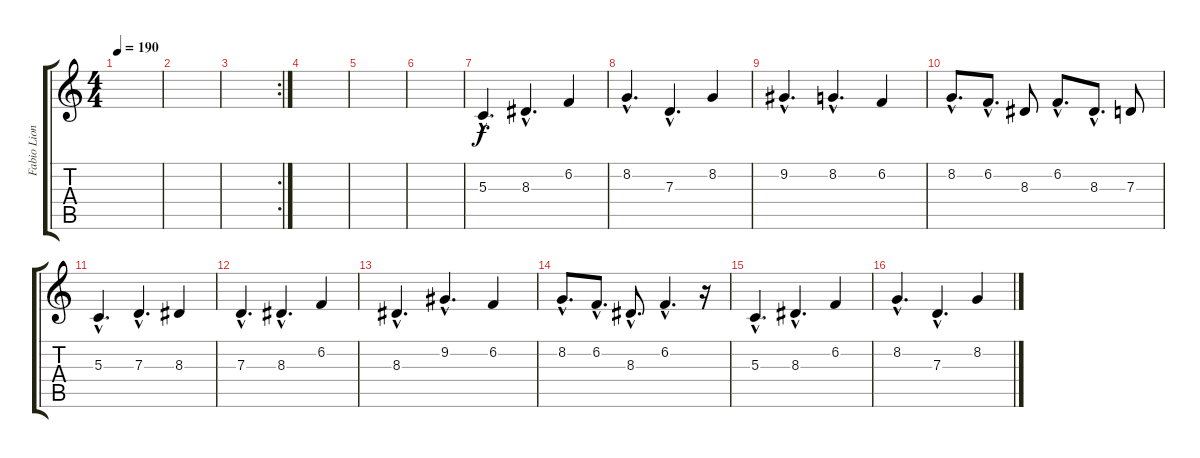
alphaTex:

\track ("Fabio Lione" "Fabio Lion") {instrument clarinet}
\staff {score tabs}
\tuning (E4 B3 G3 D3 A2 E2) {hide}
\ts (4 4)
\tempo 190
\clef g2
\ks c
|
|
\rc 2
|
|
|
|
5.3{hac}.4{d} 8.3{hac}.4{d} 6.2.4 |
8.2{hac}.4{d} 7.3{hac}.4{d} 8.2.4 |
9.2{hac}.4{d} 8.2{hac}.4{d} 6.2.4 |
8.2{hac}.8{d} 6.2{hac}.8{d} 8.3.8 6.2{hac}.8{d} 8.3{hac}.8{d} 7.3.8 |
5.3{hac}.4{d} 7.3{hac}.4{d} 8.3.4 |
7.3{hac}.4{d} 8.3{hac}.4{d} 6.2.4 |
8.3{hac}.4{d} 9.2{hac}.4{d} 6.2.4 |
8.2{hac}.8{d} 6.2{hac}.8{d} 8.3{hac}.8{d} 6.2{hac}.4{d} r.16 |
5.3{hac}.4{d} 8.3{hac}.4{d} 6.2.4 |
8.2{hac}.4{d} 7.3{hac}.4{d} 8.2.4
